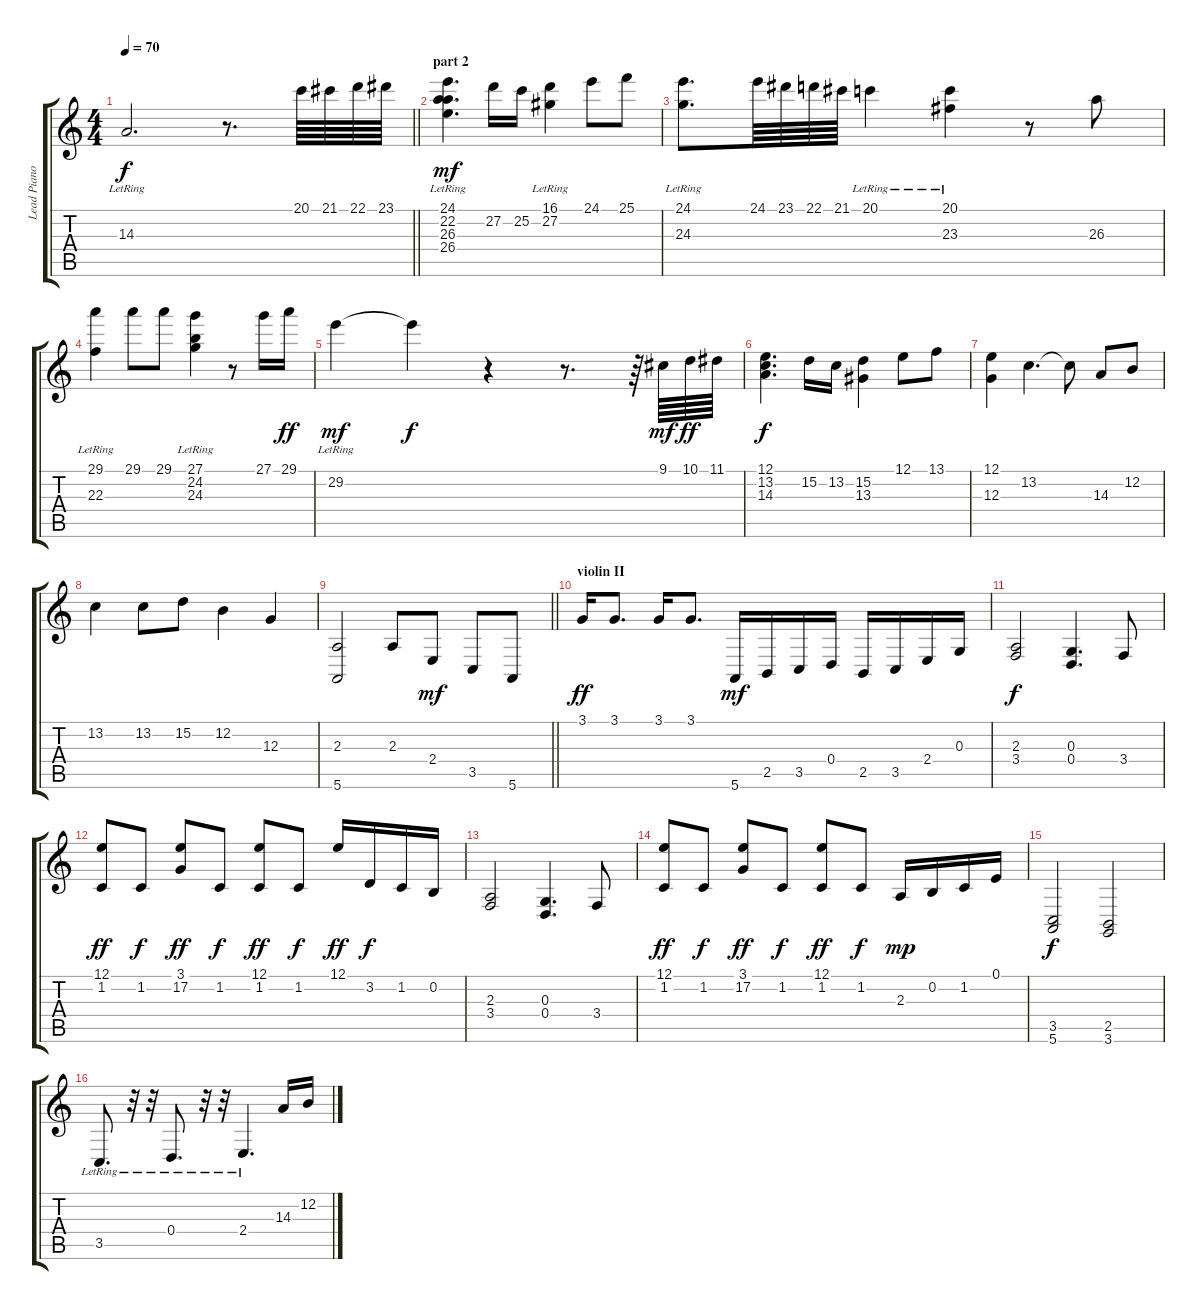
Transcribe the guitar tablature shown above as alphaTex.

\track ("Lead Piano" "Lead Piano") {instrument acousticgrandpiano}
\staff {score tabs}
\tuning (E4 B3 G3 D3 A2 E2) {hide}
\ts (4 4)
\tempo 70
\clef g2
\barLineRight lightlight
\ks c
14.3{lr}.2{d dy f} r.8{d} 20.1.64 21.1.64 22.1.64 23.1.64 |
\section ("" "part 2")
(24.1 22.2 26.3{lr} 26.4).4{d dy mf} 27.2.16 25.2.16 (16.1{lr} 27.2).4 24.1.8 25.1.8 |
(24.1{lr} 24.3).8{d} 24.1.64 23.1.64 22.1.64 21.1.64 20.1{lr}.4 (20.1{lr} 23.3).4 r.8 26.3.8 |
(29.1 22.3{lr}).4 29.1.8 29.1.8 (27.1{lr} 24.2 24.3).4 r.8 27.1.16 29.1.16{dy ff} |
29.2{lr}.4{dy mf} 29.2{t}.4{dy f} r.4 r.8{d} r.64 9.1.64{dy mf} 10.1.64{dy ff} 11.1.64 |
(12.1 13.2 14.3).4{d dy f} 15.2.16 13.2.16 (15.2 13.3).4 12.1.8 13.1.8 |
(12.1 12.3).4 13.2.4{d} 13.2{t}.8 14.3.8 12.2.8 |
13.2.4 13.2.8 15.2.8 12.2.4 12.3.4 |
\barLineRight lightlight
(2.3 5.6).2 2.3.8 2.4.8{dy mf} 3.5.8 5.6.8 |
\section ("" "violin II")
3.1.16{dy ff} 3.1.8{d} 3.1.16 3.1.8{d} 5.6.16{dy mf} 2.5.16 3.5.16 0.4.16 2.5.16 3.5.16 2.4.16 0.3.16 |
(2.3 3.4).2{dy f} (0.3 0.4).4{d} 3.4.8 |
(12.1 1.2).8{dy ff} 1.2.8{dy f} (3.1 17.2).8{dy ff} 1.2.8{dy f} (12.1 1.2).8{dy ff} 1.2.8{dy f} 12.1.16{dy ff} 3.2.16{dy f} 1.2.16 0.2.16 |
(2.3 3.4).2 (0.3 0.4).4{d} 3.4.8 |
(12.1 1.2).8{dy ff} 1.2.8{dy f} (3.1 17.2).8{dy ff} 1.2.8{dy f} (12.1 1.2).8{dy ff} 1.2.8{dy f} 2.3.16{dy mp} 0.2.16 1.2.16 0.1.16 |
(3.5 5.6).2{dy f} (2.5 3.6).2 |
3.5{lr}.8{d} r.32 r.32 0.4{lr}.8{d} r.32 r.32 2.4{lr}.4{d} 14.3.16 12.2.16
